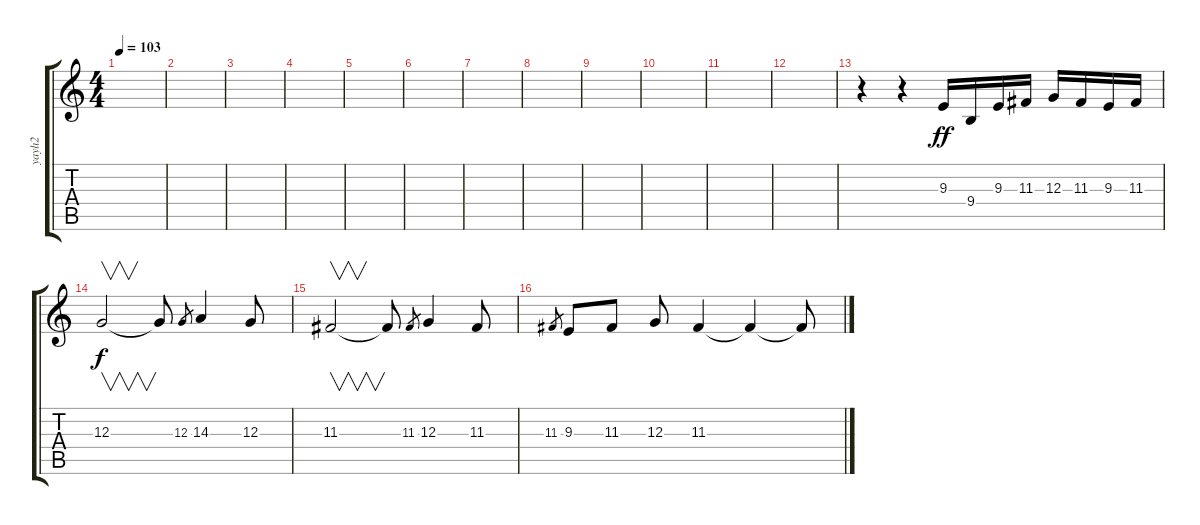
\track ("yaylı2" "yaylı2") {instrument violin}
\staff {score tabs}
\tuning (E4 B3 G3 D3 A2 E2) {hide}
\ts (4 4)
\tempo 103
\clef g2
\ks c
|
|
|
|
|
|
|
|
|
|
|
|
r.4 r.4 9.3.16{dy ff} 9.4.16 9.3.16 11.3.16 12.3.16 11.3.16 9.3.16 11.3.16 |
12.3.2{v dy f} 12.3{t}.8 12.3.8{gr} 14.3.4 12.3.8 |
11.3.2{v} 11.3{t}.8 11.3.8{gr} 12.3.4 11.3.8 |
11.3.8{gr} 9.3.8 11.3.8 12.3.8 11.3.4 11.3{t}.4 11.3{t}.8
